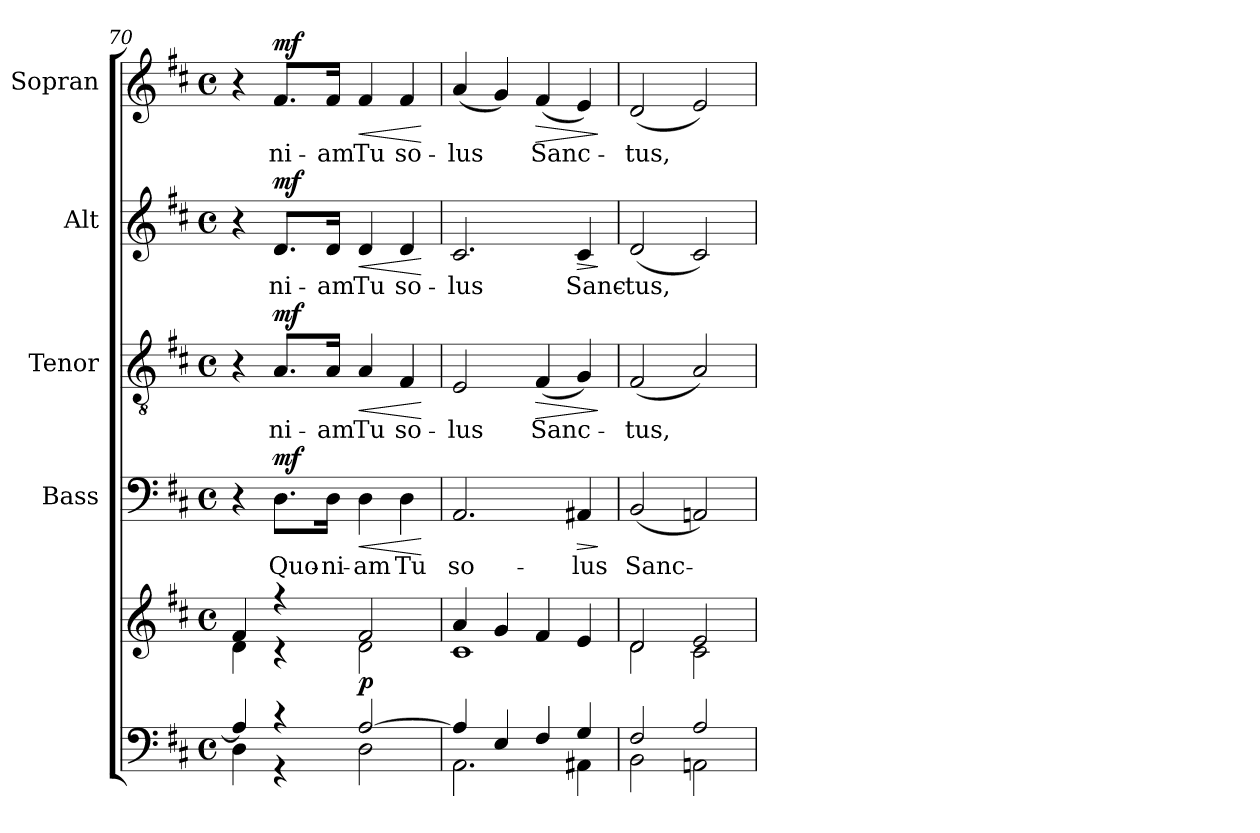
**kern	**kern	**dynam	**kern	**text	**dynam	**kern	**text	**dynam	**kern	**text	**dynam	**kern	**text	**dynam
*part5	*part5	*part5	*part4	*part4	*part4	*part3	*part3	*part3	*part2	*part2	*part2	*part1	*part1	*part1
*staff6	*staff5	*staff5/6	*staff4	*staff4	*staff4	*staff3	*staff3	*staff3	*staff2	*staff2	*staff2	*staff1	*staff1	*staff1
*	*	*	*I"Bass	*	*	*I"Tenor	*	*	*I"Alt	*	*	*I"Sopran	*	*
*	*	*	*I'B.	*	*	*I'T.	*	*	*I'A.	*	*	*I'S.	*	*
*clefF4	*clefG2	*	*clefF4	*	*	*clefGv2	*	*	*clefG2	*	*	*clefG2	*	*
*k[f#c#]	*k[f#c#]	*	*k[f#c#]	*	*	*k[f#c#]	*	*	*k[f#c#]	*	*	*k[f#c#]	*	*
*D:	*D:	*	*D:	*	*	*D:	*	*	*D:	*	*	*D:	*	*
*M4/4	*M4/4	*	*M4/4	*	*	*M4/4	*	*	*M4/4	*	*	*M4/4	*	*
*met(c)	*met(c)	*	*met(c)	*	*	*met(c)	*	*	*met(c)	*	*	*met(c)	*	*
=70	=70	=70	=70	=70	=70	=70	=70	=70	=70	=70	=70	=70	=70	=70
*^	*^	*	*	*	*	*	*	*	*	*	*	*	*	*
4A/]	4D\	4f#/	4d\	.	4r	.	.	4r	.	.	4r	.	.	4r	.	.
!	!	!	!	!	!	!LO:LY:b	!LO:DY:a	!	!LO:LY:b	!LO:DY:a	!	!LO:LY:b	!LO:DY:a	!	!LO:LY:b	!LO:DY:a
4r	4r	4r	4r	.	8.D\L	Quo-	mf	8.A/L	-ni-	mf	8.d/L	-ni-	mf	8.f#/L	-ni-	mf
!	!	!	!	!	!	!LO:LY:b	!	!	!LO:LY:b	!	!	!LO:LY:b	!	!	!LO:LY:b	!
.	.	.	.	.	16D\Jk	-ni-	.	16A/Jk	-am	.	16d/Jk	-am	.	16f#/Jk	-am	.
!	!	!	!	!LO:DY:b	!	!LO:LY:b	!LO:HP:b	!	!LO:LY:b	!LO:HP:b	!	!LO:LY:b	!LO:HP:b	!	!LO:LY:b	!LO:HP:b
[>2A/	2D\	2f#/	2d\	p	4D\	-am	<	4A/	Tu	<	4d/	Tu	<	4f#/	Tu	<
!	!	!	!	!	!	!LO:LY:b	!	!	!LO:LY:b	!	!	!LO:LY:b	!	!	!LO:LY:b	!
.	.	.	.	.	4D\	Tu	.	4F#/	so-	.	4d/	so-	.	4f#/	so-	.
*v	*v	*	*	*	*	*	*	*	*	*	*	*	*	*	*	*
*	*v	*v	*	*	*	*	*	*	*	*	*	*	*	*	*
.	.	.	.	.	[	.	.	[	.	.	[	.	.	[
=71	=71	=71	=71	=71	=71	=71	=71	=71	=71	=71	=71	=71	=71	=71
*^	*^	*	*	*	*	*	*	*	*	*	*	*	*	*
!	!	!	!	!	!	!LO:LY:b	!	!	!LO:LY:b	!	!	!LO:LY:b	!	!	!LO:LY:b	!
4A/]	2.AA\	4a/	1c#	.	2.AA/	so-	.	2E/	-lus	.	2.c#/	-lus	.	(<4a/	-lus	.
4E/	.	4g/	.	.	.	.	.	.	.	.	.	.	.	4g/)	.	.
!	!	!	!	!	!	!	!	!	!LO:LY:b	!LO:HP:b	!	!	!	!	!LO:LY:b	!LO:HP:b
4F#/	.	4f#/	.	.	.	.	.	(<4F#/	Sanc-	>	.	.	.	(<4f#/	Sanc-	>
!	!	!	!	!	!	!LO:LY:b	!LO:HP:b	!	!	!	!	!LO:LY:b	!LO:HP:b	!	!	!
4G/	4AA#X\	4e/	.	.	4AA#X/	-lus	>	4G/)	.	.	4c#/	Sanc-	>	4e/)	.	.
*v	*v	*	*	*	*	*	*	*	*	*	*	*	*	*	*	*
*	*v	*v	*	*	*	*	*	*	*	*	*	*	*	*	*
.	.	.	.	.	]	.	.	]	.	.	]	.	.	]
!!LO:PB:g=z
=72	=72	=72	=72	=72	=72	=72	=72	=72	=72	=72	=72	=72	=72	=72
*^	*^	*	*	*	*	*	*	*	*	*	*	*	*	*
!	!	!	!	!	!	!LO:LY:b	!	!	!LO:LY:b	!	!	!LO:LY:b	!	!	!LO:LY:b	!
2F#/	2BB\	2d/	2d\	.	(<2BB/	Sanc-	.	(<2F#/	-tus,	.	(<2d/	-tus,	.	(<2d/	-tus,	.
2A/	2AAn\	2e/	2c#\	.	2AAn/)	.	.	2A/)	.	.	2c#/)	.	.	2e/)	.	.
*v	*v	*	*	*	*	*	*	*	*	*	*	*	*	*	*	*
*	*v	*v	*	*	*	*	*	*	*	*	*	*	*	*	*
=	=	=	=	=	=	=	=	=	=	=	=	=	=	=
*-	*-	*-	*-	*-	*-	*-	*-	*-	*-	*-	*-	*-	*-	*-
